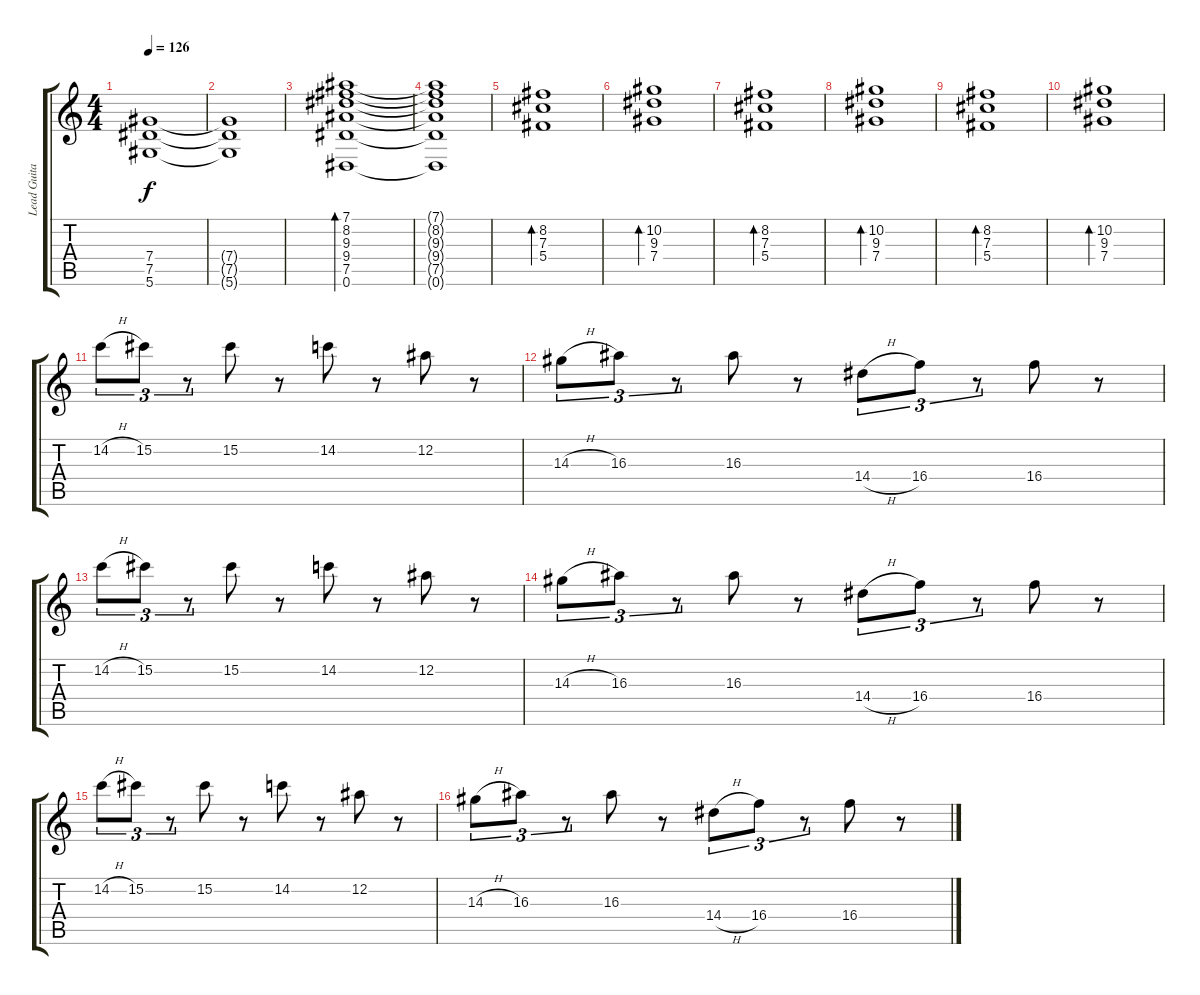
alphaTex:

\track ("Lead Guitar" "Lead Guita") {instrument distortionguitar}
\staff {score tabs}
\tuning (Eb4 Bb3 Gb3 Db3 Ab2 Eb2) {hide}
\ts (4 4)
\tempo 126
\clef g2
\ks c
(7.4 7.5 5.6).1{dy f} |
(7.4{t} 7.5{t} 5.6{t}).1 |
(7.1 8.2 9.3 9.4 7.5 0.6).1{bd 240} |
(7.1{t} 8.2{t} 9.3{t} 9.4{t} 7.5{t} 0.6{t}).1 |
(8.2 7.3 5.4).1{bd 240 instrument electricguitarclean} |
(10.2 9.3 7.4).1{bd 240} |
(8.2 7.3 5.4).1{bd 240} |
(10.2 9.3 7.4).1{bd 240} |
(8.2 7.3 5.4).1{bd 240 instrument electricguitarclean} |
(10.2 9.3 7.4).1{bd 240} |
14.2{h}.8{tu (3 2) instrument distortionguitar} 15.2.8{tu (3 2)} r.8{tu (3 2)} 15.2.8 r.8 14.2.8 r.8 12.2.8 r.8 |
14.3{h}.8{tu (3 2)} 16.3.8{tu (3 2)} r.8{tu (3 2)} 16.3.8 r.8 14.4{h}.8{tu (3 2)} 16.4.8{tu (3 2)} r.8{tu (3 2)} 16.4.8 r.8 |
14.2{h}.8{tu (3 2)} 15.2.8{tu (3 2)} r.8{tu (3 2)} 15.2.8 r.8 14.2.8 r.8 12.2.8 r.8 |
14.3{h}.8{tu (3 2)} 16.3.8{tu (3 2)} r.8{tu (3 2)} 16.3.8 r.8 14.4{h}.8{tu (3 2)} 16.4.8{tu (3 2)} r.8{tu (3 2)} 16.4.8 r.8 |
14.2{h}.8{tu (3 2)} 15.2.8{tu (3 2)} r.8{tu (3 2)} 15.2.8 r.8 14.2.8 r.8 12.2.8 r.8 |
14.3{h}.8{tu (3 2)} 16.3.8{tu (3 2)} r.8{tu (3 2)} 16.3.8 r.8 14.4{h}.8{tu (3 2)} 16.4.8{tu (3 2)} r.8{tu (3 2)} 16.4.8 r.8
